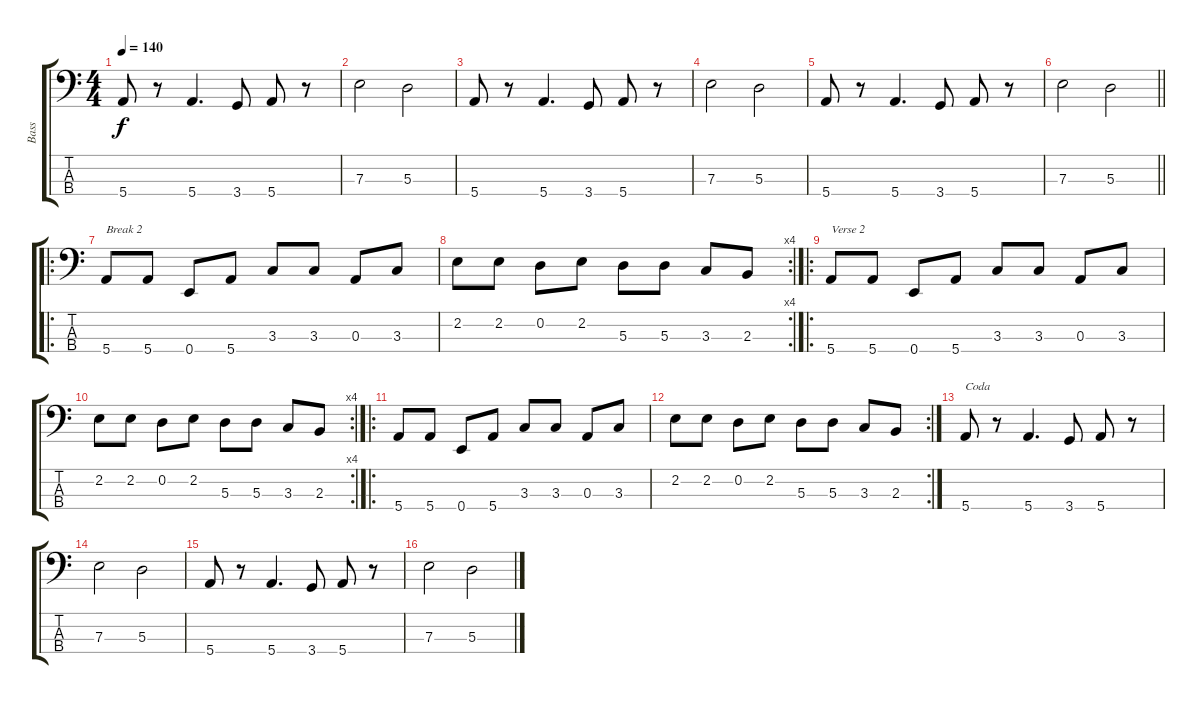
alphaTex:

\track ("Bass" "Bass") {instrument electricbassfinger}
\staff {score tabs}
\tuning (G2 D2 A1 E1) {hide}
\ts (4 4)
\tempo 140
\clef f4
\ks c
5.4.8{dy f} r.8 5.4.4{d} 3.4.8 5.4.8 r.8 |
7.3.2 5.3.2 |
5.4.8 r.8 5.4.4{d} 3.4.8 5.4.8 r.8 |
7.3.2 5.3.2 |
5.4.8 r.8 5.4.4{d} 3.4.8 5.4.8 r.8 |
\barLineRight lightlight
7.3.2 5.3.2 |
\ro
5.4.8{txt "Break 2"} 5.4.8 0.4.8 5.4.8 3.3.8 3.3.8 0.3.8 3.3.8 |
\rc 4
2.2.8 2.2.8 0.2.8 2.2.8 5.3.8 5.3.8 3.3.8 2.3.8 |
\ro
5.4.8{txt "Verse 2"} 5.4.8 0.4.8 5.4.8 3.3.8 3.3.8 0.3.8 3.3.8 |
\rc 4
2.2.8 2.2.8 0.2.8 2.2.8 5.3.8 5.3.8 3.3.8 2.3.8 |
\ro
5.4.8 5.4.8 0.4.8 5.4.8 3.3.8 3.3.8 0.3.8 3.3.8 |
\rc 2
2.2.8 2.2.8 0.2.8 2.2.8 5.3.8 5.3.8 3.3.8 2.3.8 |
5.4.8{txt "Coda"} r.8 5.4.4{d} 3.4.8 5.4.8 r.8 |
7.3.2 5.3.2 |
5.4.8 r.8 5.4.4{d} 3.4.8 5.4.8 r.8 |
7.3.2 5.3.2
